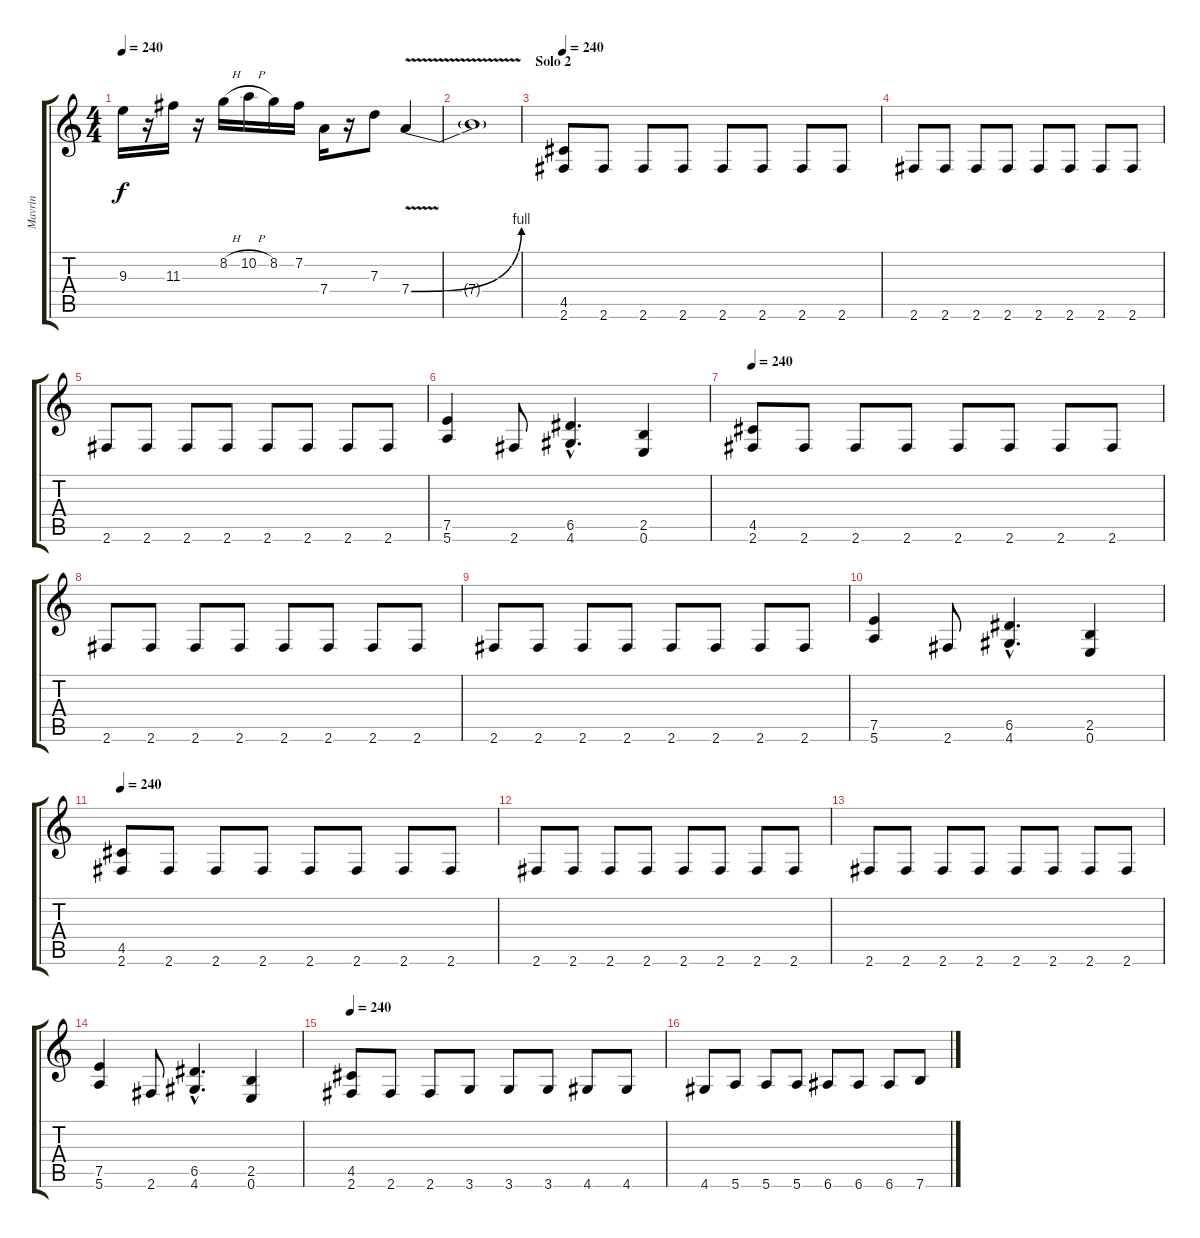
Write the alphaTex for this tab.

\track ("Mavrin" "Mavrin") {instrument overdrivenguitar}
\staff {score tabs}
\tuning (E4 B3 G3 D3 A2 E2) {hide}
\ts (4 4)
\tempo 240
\clef g2
\ks c
9.3.16{dy f} r.16 11.3.16 r.16 8.2{h}.16 10.2{h}.16 8.2.16 7.2.16 7.4.16 r.16 7.3.8 7.4{be (bend 0 0 60 4) v}.4 |
7.4{t}.1 |
\section ("" "Solo 2")
\tempo 240
(4.5 2.6).8{volume 9} 2.6.8 2.6.8 2.6.8 2.6.8 2.6.8 2.6.8 2.6.8 |
2.6.8 2.6.8 2.6.8 2.6.8 2.6.8 2.6.8 2.6.8 2.6.8 |
2.6.8 2.6.8 2.6.8 2.6.8 2.6.8 2.6.8 2.6.8 2.6.8 |
(7.5 5.6).4 2.6.8 (6.5{hac} 4.6{hac}).4{d} (2.5 0.6).4 |
\tempo 240
(4.5 2.6).8 2.6.8 2.6.8 2.6.8 2.6.8 2.6.8 2.6.8 2.6.8 |
2.6.8 2.6.8 2.6.8 2.6.8 2.6.8 2.6.8 2.6.8 2.6.8 |
2.6.8 2.6.8 2.6.8 2.6.8 2.6.8 2.6.8 2.6.8 2.6.8 |
(7.5 5.6).4 2.6.8 (6.5{hac} 4.6{hac}).4{d} (2.5 0.6).4 |
\tempo 240
(4.5 2.6).8 2.6.8 2.6.8 2.6.8 2.6.8 2.6.8 2.6.8 2.6.8 |
2.6.8 2.6.8 2.6.8 2.6.8 2.6.8 2.6.8 2.6.8 2.6.8 |
2.6.8 2.6.8 2.6.8 2.6.8 2.6.8 2.6.8 2.6.8 2.6.8 |
(7.5 5.6).4 2.6.8 (6.5{hac} 4.6{hac}).4{d} (2.5 0.6).4 |
\tempo 240
(4.5 2.6).8 2.6.8 2.6.8 3.6.8 3.6.8 3.6.8 4.6.8 4.6.8 |
4.6.8 5.6.8 5.6.8 5.6.8 6.6.8 6.6.8 6.6.8 7.6.8
